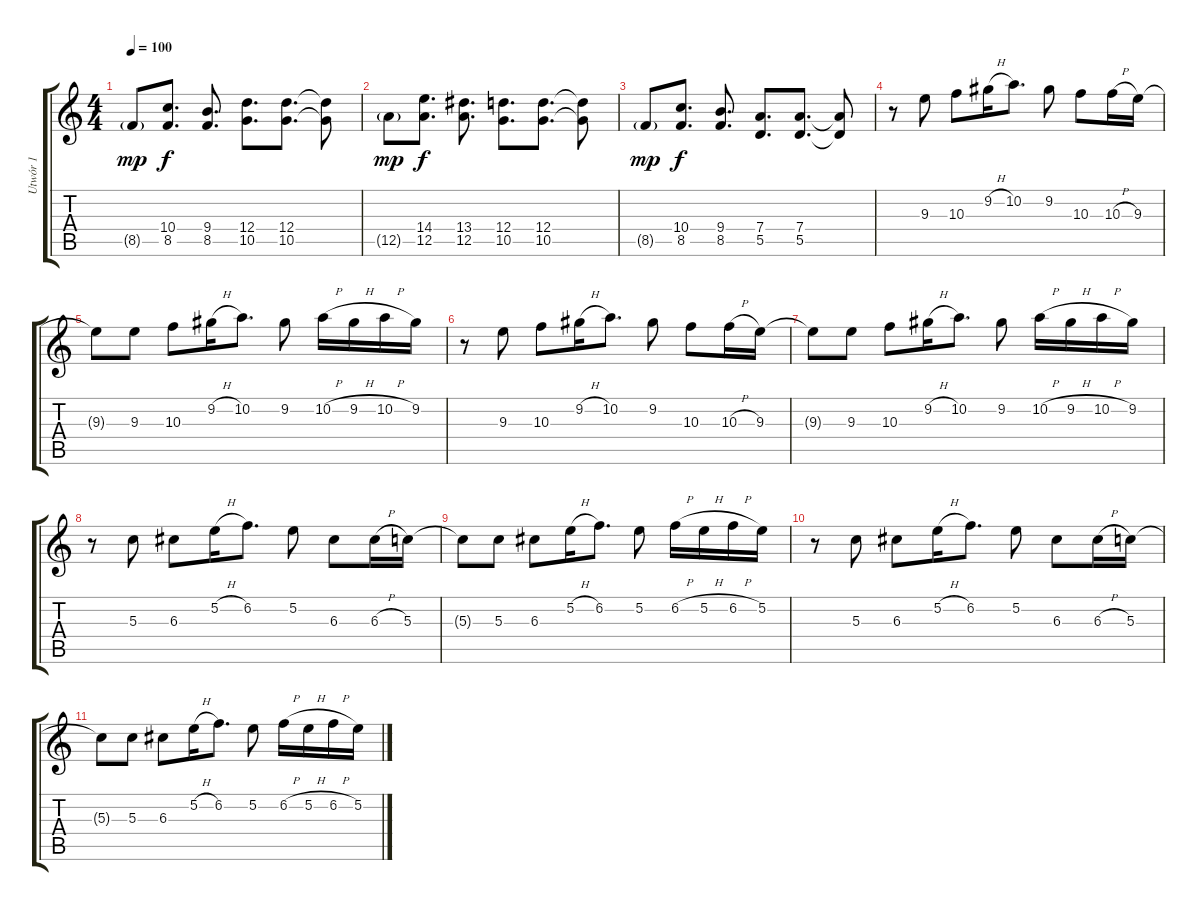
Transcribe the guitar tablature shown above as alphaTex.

\track ("Utwór 1" "Utwór 1") {instrument distortionguitar}
\staff {score tabs}
\tuning (E4 B3 G3 D3 A2 E2) {hide}
\ts (4 4)
\tempo 100
\clef g2
\ks c
8.5{g}.8{dy mp} (10.4 8.5).8{d dy f} (9.4 8.5).8{d} (12.4 10.5).8{d} (12.4 10.5).8{d} (12.4{t} 10.5{t}).8 |
12.5{g}.8{dy mp} (14.4 12.5).8{d dy f} (13.4 12.5).8{d} (12.4 10.5).8{d} (12.4 10.5).8{d} (12.4{t} 10.5{t}).8 |
8.5{g}.8{dy mp} (10.4 8.5).8{d dy f} (9.4 8.5).8{d} (7.4 5.5).8{d} (7.4 5.5).8{d} (7.4{t} 5.5{t}).8 |
r.8 9.3.8 10.3.8 9.2{h}.16 10.2.8{d} 9.2.8 10.3.8 10.3{h}.16 9.3.16 |
9.3{t}.8 9.3.8 10.3.8 9.2{h}.16 10.2.8{d} 9.2.8 10.2{h}.16 9.2{h}.16 10.2{h}.16 9.2.16 |
r.8 9.3.8 10.3.8 9.2{h}.16 10.2.8{d} 9.2.8 10.3.8 10.3{h}.16 9.3.16 |
9.3{t}.8 9.3.8 10.3.8 9.2{h}.16 10.2.8{d} 9.2.8 10.2{h}.16 9.2{h}.16 10.2{h}.16 9.2.16 |
r.8 5.3.8 6.3.8 5.2{h}.16 6.2.8{d} 5.2.8 6.3.8 6.3{h}.16 5.3.16 |
5.3{t}.8 5.3.8 6.3.8 5.2{h}.16 6.2.8{d} 5.2.8 6.2{h}.16 5.2{h}.16 6.2{h}.16 5.2.16 |
r.8 5.3.8 6.3.8 5.2{h}.16 6.2.8{d} 5.2.8 6.3.8 6.3{h}.16 5.3.16 |
5.3{t}.8 5.3.8 6.3.8 5.2{h}.16 6.2.8{d} 5.2.8 6.2{h}.16 5.2{h}.16 6.2{h}.16 5.2.16
